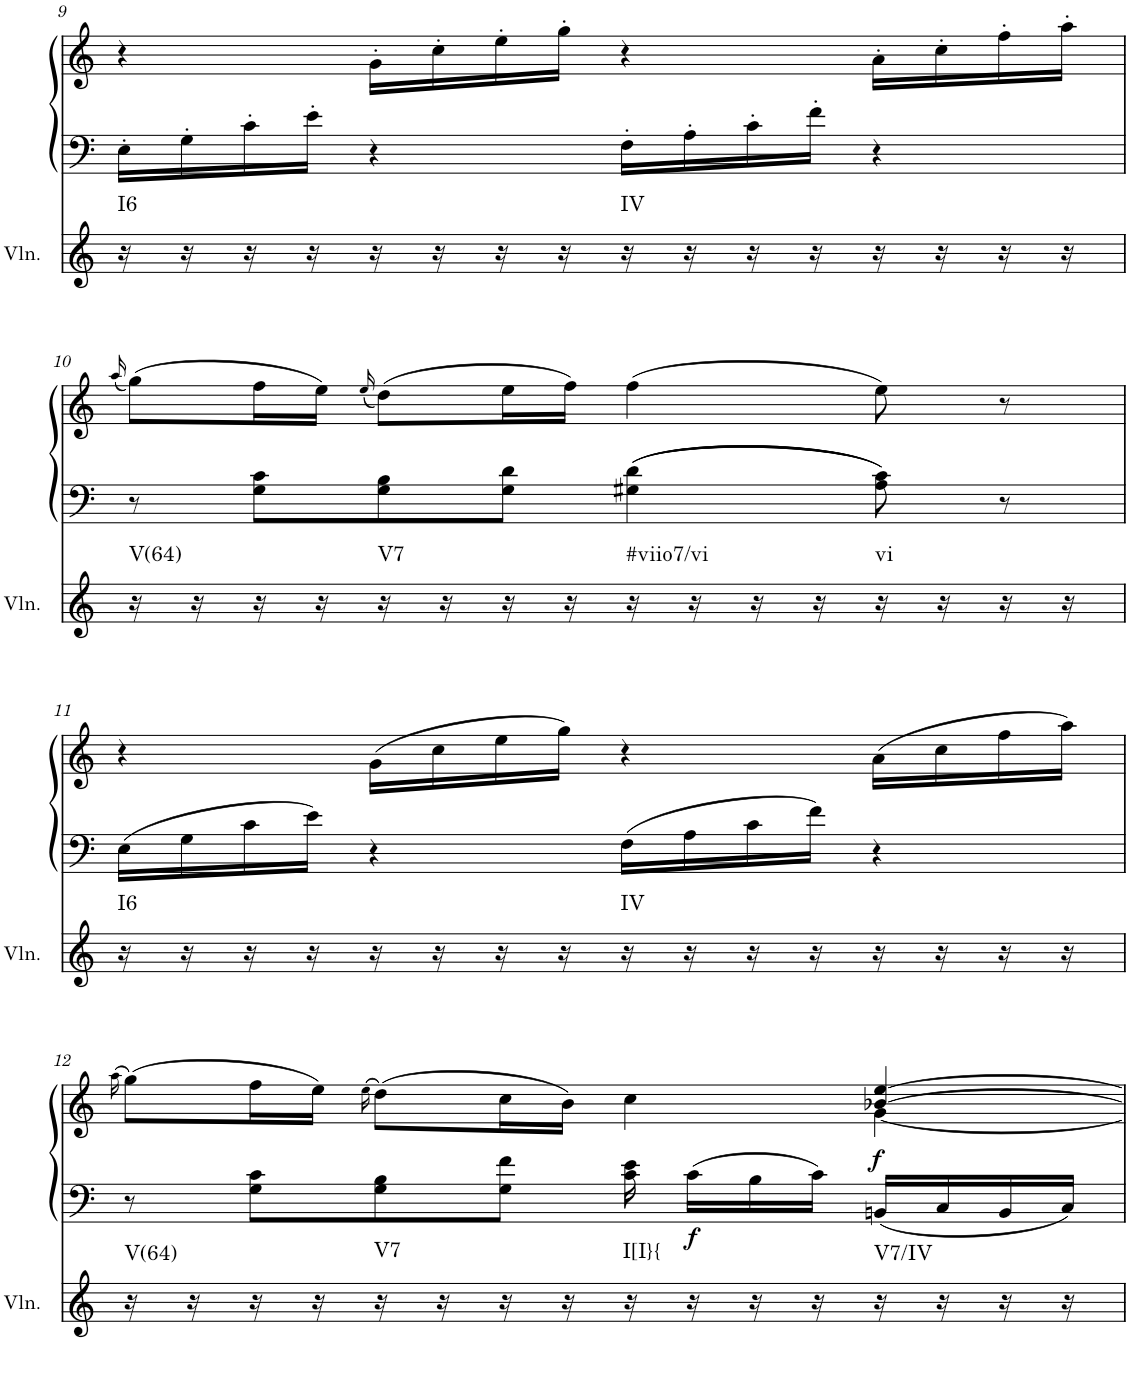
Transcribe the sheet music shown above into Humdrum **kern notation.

**kern	**harte	**kern	**kern	**dynam
*part2	*part2	*part1	*part1	*part1
*staff3	*	*staff2	*staff1	*staff1/2
*I"Violin	*	*I"Klavier linke Hand	*	*
*I'Vln.	*	*	*	*
!!LO:PB:g=z
*clefG2	*	*clefF4	*clefG2	*
*k[]	*	*k[]	*k[]	*
*M4/4	*	*M4/4	*M4/4	*
=9	=9	=9	=9	=9
!	!LO:H:kt=I6	!	!	!
16r	N	16E'\LL	4r	.
16r	.	16G'\	.	.
16r	.	16c'\	.	.
16r	.	16e'\JJ	.	.
16r	.	4r	16g'\LL	.
16r	.	.	16cc'\	.
16r	.	.	16ee'\	.
16r	.	.	16gg'\JJ	.
!	!LO:H:kt=IV	!	!	!
16r	N	16F'\LL	4r	.
16r	.	16A'\	.	.
16r	.	16c'\	.	.
16r	.	16f'\JJ	.	.
16r	.	4r	16a'\LL	.
16r	.	.	16cc'\	.
16r	.	.	16ff'\	.
16r	.	.	16aa'\JJ	.
!!LO:LB:g=z
=10	=10	=10	=10	=10
.	.	.	(16qaa/	.
!	!LO:H:kt=V(64)	!	!	!
16r	N	8r	(8gg\L)	.
16r	.	.	.	.
16r	.	8G\ 8c\L	16ff\L	.
16r	.	.	16ee\JJ)	.
.	.	.	(16qee/	.
!	!LO:H:kt=V7	!	!	!
16r	N	8G\ 8B\	(8dd\L)	.
16r	.	.	.	.
16r	.	8G\ 8d\J	16ee\L	.
16r	.	.	16ff\JJ)	.
!	!LO:H:kt=#viio7/vi	!	!	!
16r	N	4G#X\ 4d\	(4ff\	.
16r	.	.	.	.
16r	.	.	.	.
16r	.	.	.	.
!	!LO:H:kt=vi	!	!	!
16r	N	8A\ 8c\	8ee\)	.
16r	.	.	.	.
16r	.	8r	8r	.
16r	.	.	.	.
!!LO:LB:g=z
=11	=11	=11	=11	=11
!	!LO:H:kt=I6	!	!	!
16r	N	16E\LL	4r	.
16r	.	16G\	.	.
16r	.	16c\	.	.
16r	.	16e\JJ	.	.
16r	.	4r	(16g\LL	.
16r	.	.	16cc\	.
16r	.	.	16ee\	.
16r	.	.	16gg\JJ)	.
!	!LO:H:kt=IV	!	!	!
16r	N	16F\LL	4r	.
16r	.	16A\	.	.
16r	.	16c\	.	.
16r	.	16f\JJ	.	.
16r	.	4r	(16a\LL	.
16r	.	.	16cc\	.
16r	.	.	16ff\	.
16r	.	.	16aa\JJ)	.
!!LO:LB:g=z
=12	=12	=12	=12	=12
.	.	.	(16qaa\	.
*	*	*	*^	*
!	!LO:H:kt=V(64)	!	!	!	!
16r	N	8r	(>8gg\L)	2.ryy	.
16r	.	.	.	.	.
16r	.	8G\ 8c\L	16ff\L	.	.
16r	.	.	16ee\JJ)	.	.
.	.	.	(16qee\	.	.
!	!LO:H:kt=V7	!	!	!	!
16r	N	8G\ 8B\	(>8dd\L)	.	.
16r	.	.	.	.	.
16r	.	8G\ 8f\J	16cc\L	.	.
16r	.	.	16b\JJ)	.	.
!	!LO:H:kt=I[I}{	!	!	!	!
16r	N	16c\ 16e\	4cc\	.	.
!	!	!	!	!	!LO:DY:b=2
16r	.	16c\LL	.	.	f
16r	.	16B\	.	.	.
16r	.	16c\JJ	.	.	.
!	!LO:H:kt=V7/IV	!	!	!	!LO:DY:b
16r	N	16BBn/LL	[4b-X/ [4ee/	[4g\	f
16r	.	16C/	.	.	.
16r	.	16BB/	.	.	.
16r	.	16C/JJ	.	.	.
*	*	*	*v	*v	*
=	=	=	=	=
*-	*-	*-	*-	*-
